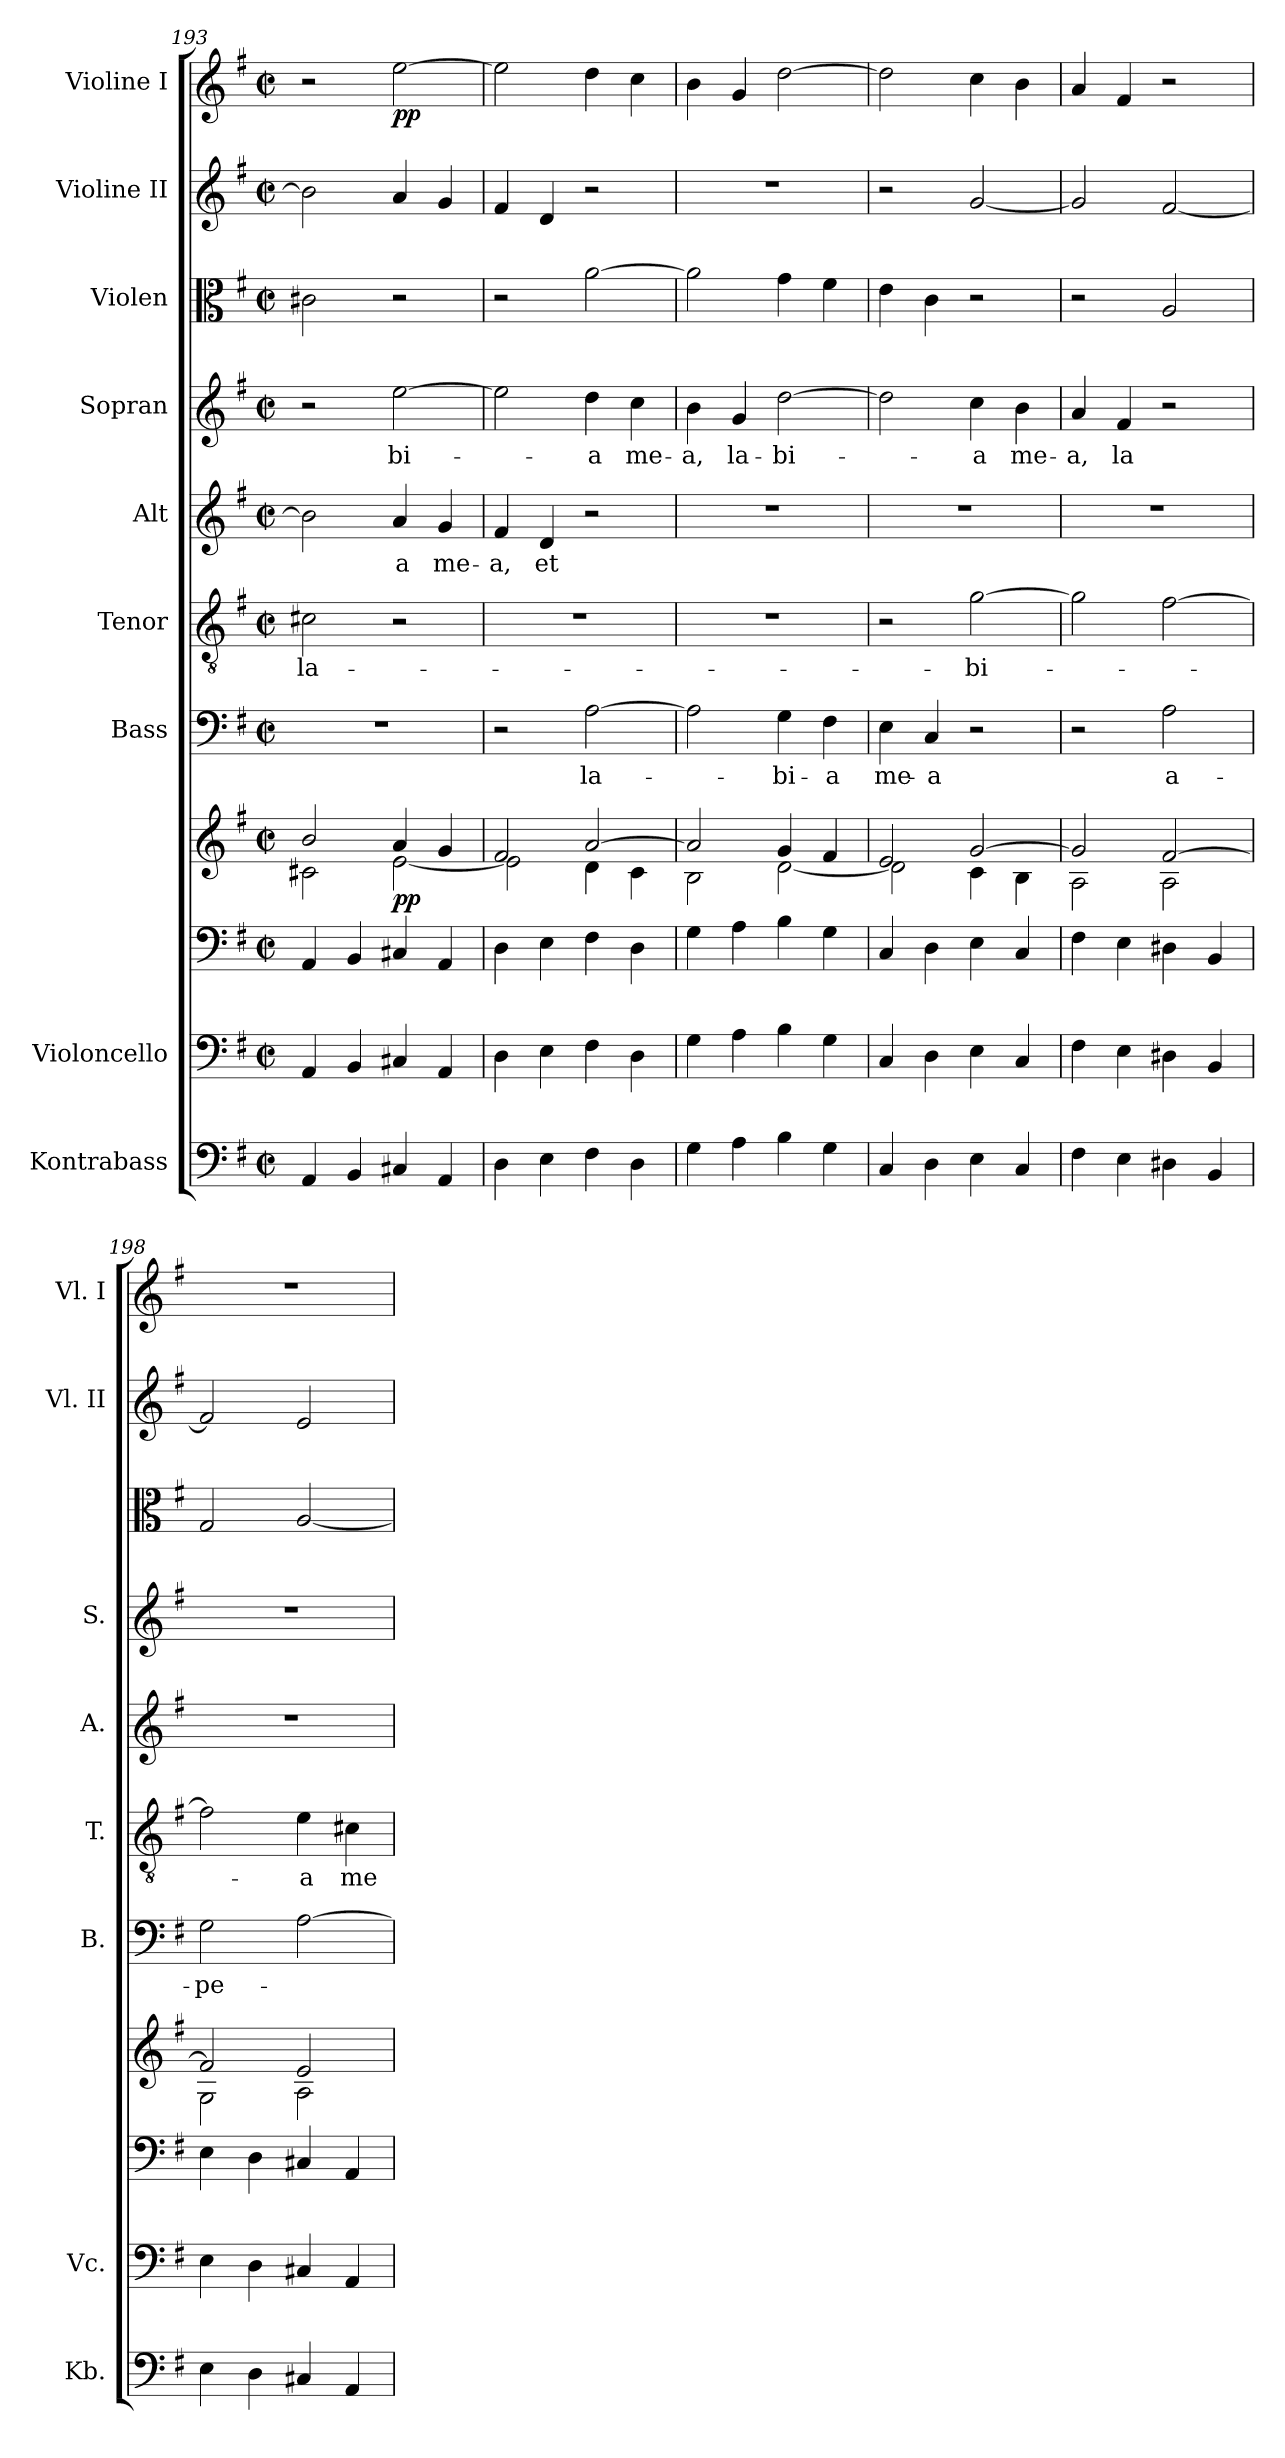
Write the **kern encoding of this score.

**kern	**kern	**kern	**kern	**dynam	**kern	**text	**kern	**text	**kern	**text	**kern	**text	**kern	**kern	**kern	**dynam
*part10	*part9	*part8	*part8	*part8	*part7	*part7	*part6	*part6	*part5	*part5	*part4	*part4	*part3	*part2	*part1	*part1
*staff11	*staff10	*staff9	*staff8	*staff8/9	*staff7	*staff7	*staff6	*staff6	*staff5	*staff5	*staff4	*staff4	*staff3	*staff2	*staff1	*staff1
*I"Kontrabass	*I"Violoncello	*	*	*	*I"Bass	*	*I"Tenor	*	*I"Alt	*	*I"Sopran	*	*I"Violen	*I"Violine II	*I"Violine I	*
*I'Kb.	*I'Vc.	*	*	*	*I'B.	*	*I'T.	*	*I'A.	*	*I'S.	*	*	*I'Vl. II	*I'Vl. I	*
*clefF4	*clefF4	*clefF4	*clefG2	*	*clefF4	*	*clefGv2	*	*clefG2	*	*clefG2	*	*clefC3	*clefG2	*clefG2	*
*ITrd7c12	*	*	*	*	*	*	*	*	*	*	*	*	*	*	*	*
*k[f#]	*k[f#]	*k[f#]	*k[f#]	*	*k[f#]	*	*k[f#]	*	*k[f#]	*	*k[f#]	*	*k[f#]	*k[f#]	*k[f#]	*
*G:	*G:	*G:	*G:	*	*G:	*	*G:	*	*G:	*	*G:	*	*G:	*G:	*G:	*
*M2/2	*M2/2	*M2/2	*M2/2	*	*M2/2	*	*M2/2	*	*M2/2	*	*M2/2	*	*M2/2	*M2/2	*M2/2	*
*met(c|)	*met(c|)	*met(c|)	*met(c|)	*	*met(c|)	*	*met(c|)	*	*met(c|)	*	*met(c|)	*	*met(c|)	*met(c|)	*met(c|)	*
=193	=193	=193	=193	=193	=193	=193	=193	=193	=193	=193	=193	=193	=193	=193	=193	=193
*	*	*	*^	*	*	*	*	*	*	*	*	*	*	*	*	*
!	!	!	!	!	!	!	!	!	!LO:LY:b	!	!	!	!	!	!	!	!
4AAA/	4AA/	4AA/	2b/	2c#X\	.	1r	.	2c#X\	la-	2b\]	.	2r	.	2c#X\	2b\]	2r	.
4BBB/	4BB/	4BB/	.	.	.	.	.	.	.	.	.	.	.	.	.	.	.
!	!	!	!	!	!LO:DY:b	!	!	!	!	!	!LO:LY:b	!	!LO:LY:b	!	!	!	!LO:DY:b
4CC#X/	4C#X/	4C#X/	4a/	[<2e\	pp	.	.	2r	.	4a/	-a	[2ee\	-bi-	2r	4a/	[2ee\	pp
!	!	!	!	!	!	!	!	!	!	!	!LO:LY:b	!	!	!	!	!	!
4AAA/	4AA/	4AA/	4g/	.	.	.	.	.	.	4g/	me-	.	.	.	4g/	.	.
=194	=194	=194	=194	=194	=194	=194	=194	=194	=194	=194	=194	=194	=194	=194	=194	=194	=194
!	!	!	!	!	!	!	!	!	!	!	!LO:LY:b	!	!	!	!	!	!
4DD\	4D\	4D\	2f#/	2e\]	.	2r	.	1r	.	4f#/	-a,	2ee\]	.	2r	4f#/	2ee\]	.
!	!	!	!	!	!	!	!	!	!	!	!LO:LY:b	!	!	!	!	!	!
4EE\	4E\	4E\	.	.	.	.	.	.	.	4d/	et	.	.	.	4d/	.	.
!	!	!	!	!	!	!	!LO:LY:b	!	!	!	!	!	!LO:LY:b	!	!	!	!
4FF#\	4F#\	4F#\	[>2a/	4d\	.	[2A\	la-	.	.	2r	.	4dd\	-a	[2a\	2r	4dd\	.
!	!	!	!	!	!	!	!	!	!	!	!	!	!LO:LY:b	!	!	!	!
4DD\	4D\	4D\	.	4c\	.	.	.	.	.	.	.	4cc\	me-	.	.	4cc\	.
=195	=195	=195	=195	=195	=195	=195	=195	=195	=195	=195	=195	=195	=195	=195	=195	=195	=195
!	!	!	!	!	!	!	!	!	!	!	!	!	!LO:LY:b	!	!	!	!
4GG\	4G\	4G\	2a/]	2B\	.	2A\]	.	1r	.	1r	.	4b\	-a,	2a\]	1r	4b\	.
!	!	!	!	!	!	!	!	!	!	!	!	!	!LO:LY:b	!	!	!	!
4AA\	4A\	4A\	.	.	.	.	.	.	.	.	.	4g/	la-	.	.	4g/	.
!	!	!	!	!	!	!	!LO:LY:b	!	!	!	!	!	!LO:LY:b	!	!	!	!
4BB\	4B\	4B\	4g/	[<2d\	.	4G\	-bi-	.	.	.	.	[2dd\	-bi-	4g\	.	[2dd\	.
!	!	!	!	!	!	!	!LO:LY:b	!	!	!	!	!	!	!	!	!	!
4GG\	4G\	4G\	4f#/	.	.	4F#\	-a	.	.	.	.	.	.	4f#\	.	.	.
!!LO:PB:g=z
=196	=196	=196	=196	=196	=196	=196	=196	=196	=196	=196	=196	=196	=196	=196	=196	=196	=196
!	!	!	!	!	!	!	!LO:LY:b	!	!	!	!	!	!	!	!	!	!
4CC/	4C/	4C/	2e/	2d\]	.	4E\	me-	2r	.	1r	.	2dd\]	.	4e\	2r	2dd\]	.
!	!	!	!	!	!	!	!LO:LY:b	!	!	!	!	!	!	!	!	!	!
4DD\	4D\	4D\	.	.	.	4C/	-a	.	.	.	.	.	.	4c\	.	.	.
!	!	!	!	!	!	!	!	!	!LO:LY:b	!	!	!	!LO:LY:b	!	!	!	!
4EE\	4E\	4E\	[>2g/	4c\	.	2r	.	[2g\	-bi-	.	.	4cc\	-a	2r	[2g/	4cc\	.
!	!	!	!	!	!	!	!	!	!	!	!	!	!LO:LY:b	!	!	!	!
4CC/	4C/	4C/	.	4B\	.	.	.	.	.	.	.	4b\	me-	.	.	4b\	.
=197	=197	=197	=197	=197	=197	=197	=197	=197	=197	=197	=197	=197	=197	=197	=197	=197	=197
!	!	!	!	!	!	!	!	!	!	!	!	!	!LO:LY:b	!	!	!	!
4FF#\	4F#\	4F#\	2g/]	2A\	.	2r	.	2g\]	.	1r	.	4a/	-a,	2r	2g/]	4a/	.
!	!	!	!	!	!	!	!	!	!	!	!	!	!LO:LY:b	!	!	!	!
4EE\	4E\	4E\	.	.	.	.	.	.	.	.	.	4f#/	la-	.	.	4f#/	.
!	!	!	!	!	!	!	!LO:LY:b	!	!	!	!	!	!	!	!	!	!
4DD#X\	4D#X\	4D#X\	[>2f#/	2A\	.	2A\	a-	[2f#\	.	.	.	2r	.	2A/	[2f#/	2r	.
4BBB/	4BB/	4BB/	.	.	.	.	.	.	.	.	.	.	.	.	.	.	.
=198	=198	=198	=198	=198	=198	=198	=198	=198	=198	=198	=198	=198	=198	=198	=198	=198	=198
!	!	!	!	!	!	!	!LO:LY:b	!	!	!	!	!	!	!	!	!	!
4EE\	4E\	4E\	2f#/]	2G\	.	2G\	-pe-	2f#\]	.	1r	.	1r	.	2G/	2f#/]	1r	.
4DD\	4D\	4D\	.	.	.	.	.	.	.	.	.	.	.	.	.	.	.
!	!	!	!	!	!	!	!	!	!LO:LY:b	!	!	!	!	!	!	!	!
4CC#X/	4C#X/	4C#X/	2e/	2A\	.	[2A\	.	4e\	-a	.	.	.	.	[2A/	2e/	.	.
!	!	!	!	!	!	!	!	!	!LO:LY:b	!	!	!	!	!	!	!	!
4AAA/	4AA/	4AA/	.	.	.	.	.	4c#X\	me-	.	.	.	.	.	.	.	.
*	*	*	*v	*v	*	*	*	*	*	*	*	*	*	*	*	*	*
=	=	=	=	=	=	=	=	=	=	=	=	=	=	=	=	=
*-	*-	*-	*-	*-	*-	*-	*-	*-	*-	*-	*-	*-	*-	*-	*-	*-
